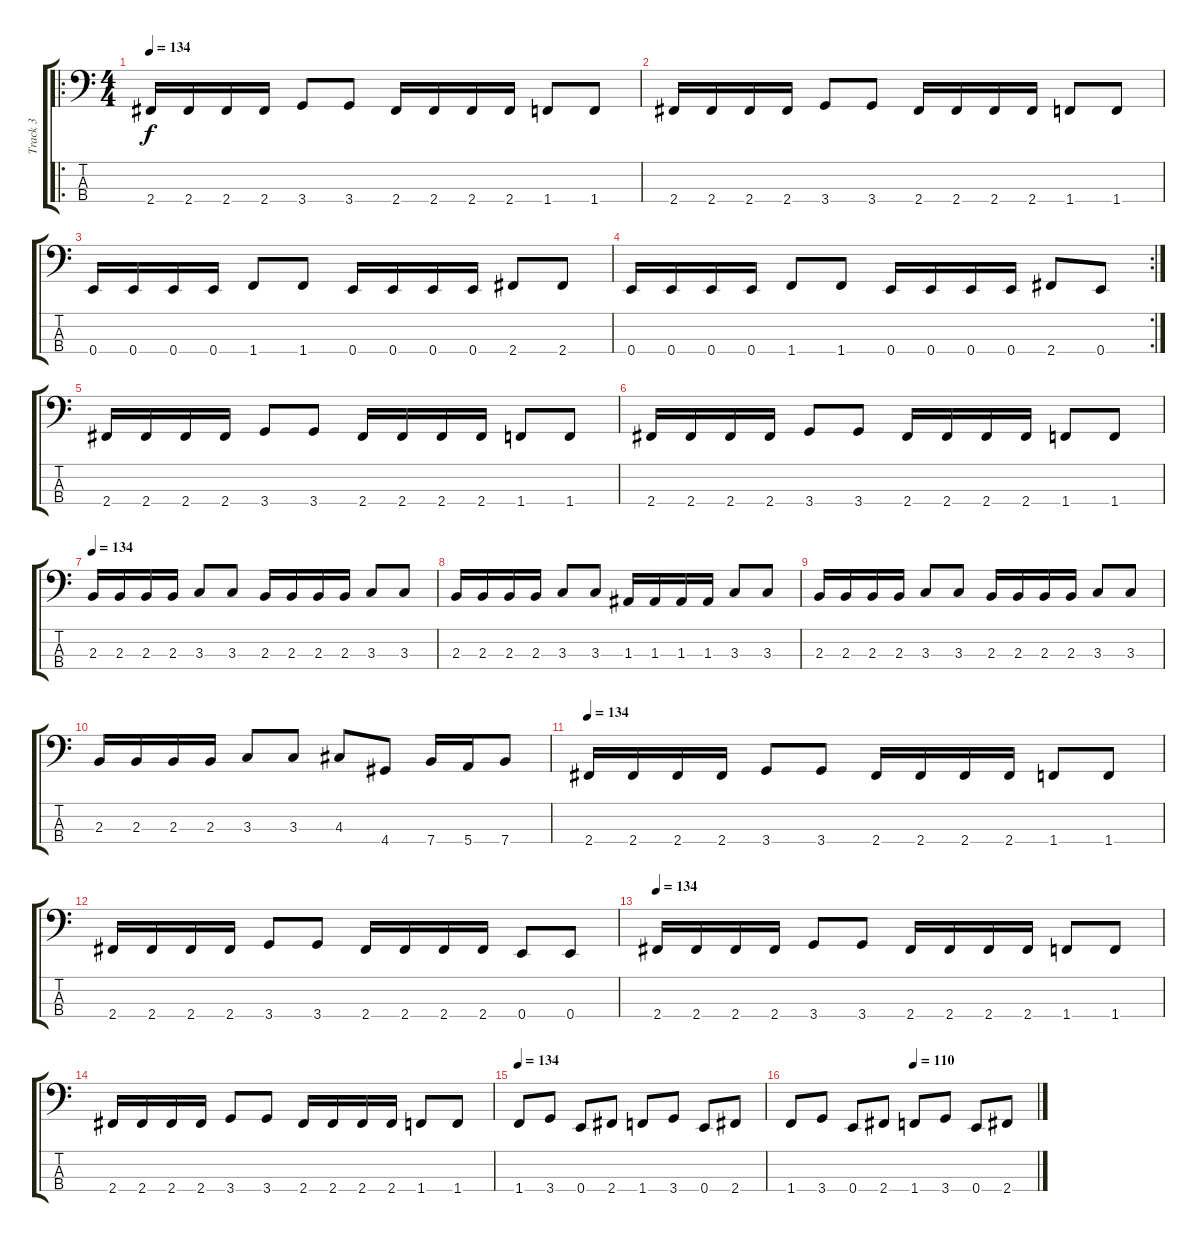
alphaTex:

\track ("Track 3" "Track 3") {instrument electricbassfinger}
\staff {score tabs}
\tuning (G2 D2 A1 E1) {hide}
\ro
\ts (4 4)
\tempo 134
\clef f4
\ks c
2.4.16{dy f} 2.4.16 2.4.16 2.4.16 3.4.8 3.4.8 2.4.16 2.4.16 2.4.16 2.4.16 1.4.8 1.4.8 |
2.4.16 2.4.16 2.4.16 2.4.16 3.4.8 3.4.8 2.4.16 2.4.16 2.4.16 2.4.16 1.4.8 1.4.8 |
0.4.16 0.4.16 0.4.16 0.4.16 1.4.8 1.4.8 0.4.16 0.4.16 0.4.16 0.4.16 2.4.8 2.4.8 |
\rc 2
0.4.16 0.4.16 0.4.16 0.4.16 1.4.8 1.4.8 0.4.16 0.4.16 0.4.16 0.4.16 2.4.8 0.4.8 |
2.4.16 2.4.16 2.4.16 2.4.16 3.4.8 3.4.8 2.4.16 2.4.16 2.4.16 2.4.16 1.4.8 1.4.8 |
2.4.16 2.4.16 2.4.16 2.4.16 3.4.8 3.4.8 2.4.16 2.4.16 2.4.16 2.4.16 1.4.8 1.4.8 |
\tempo 134
2.3.16 2.3.16 2.3.16 2.3.16 3.3.8 3.3.8 2.3.16 2.3.16 2.3.16 2.3.16 3.3.8 3.3.8 |
2.3.16 2.3.16 2.3.16 2.3.16 3.3.8 3.3.8 1.3.16 1.3.16 1.3.16 1.3.16 3.3.8 3.3.8 |
2.3.16 2.3.16 2.3.16 2.3.16 3.3.8 3.3.8 2.3.16 2.3.16 2.3.16 2.3.16 3.3.8 3.3.8 |
2.3.16 2.3.16 2.3.16 2.3.16 3.3.8 3.3.8 4.3.8 4.4.8 7.4.16 5.4.16 7.4.8 |
\tempo 134
2.4.16 2.4.16 2.4.16 2.4.16 3.4.8 3.4.8 2.4.16 2.4.16 2.4.16 2.4.16 1.4.8 1.4.8 |
2.4.16 2.4.16 2.4.16 2.4.16 3.4.8 3.4.8 2.4.16 2.4.16 2.4.16 2.4.16 0.4.8 0.4.8 |
\tempo 134
2.4.16 2.4.16 2.4.16 2.4.16 3.4.8 3.4.8 2.4.16 2.4.16 2.4.16 2.4.16 1.4.8 1.4.8 |
2.4.16 2.4.16 2.4.16 2.4.16 3.4.8 3.4.8 2.4.16 2.4.16 2.4.16 2.4.16 1.4.8 1.4.8 |
\tempo 134
1.4.8 3.4.8 0.4.8 2.4.8 1.4.8 3.4.8 0.4.8 2.4.8 |
\tempo (110 0.5)
1.4.8 3.4.8 0.4.8 2.4.8 1.4.8 3.4.8 0.4.8 2.4.8
